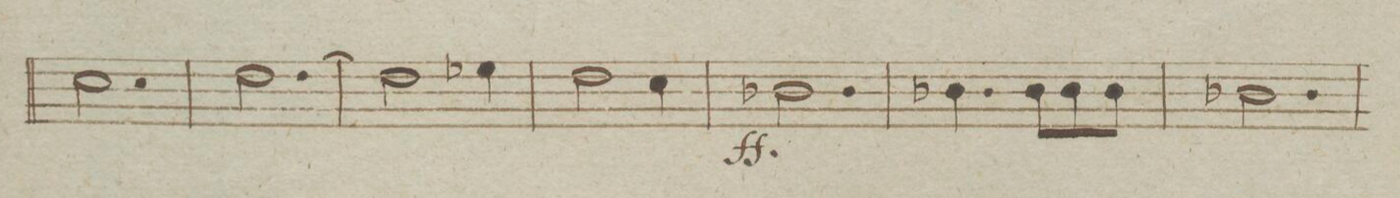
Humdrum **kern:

**kern	**dynam
*I"Corno Primo in Es.	*
*clefG2	*
*k[b-e-a-]	*
*M3/4	*
2.e-\	.
=28	=28
[2.f\	.
=29	=29
2f\]	.
4g-X\	.
=30	=30
2f\	.
4e-\	.
=31	=31
2.d-X\	ff
=32	=32
4.d-X\	.
8d-\L	.
8d-\	.
8d-\J	.
=33	=33
2.d-X\	.
=34	=34
*-	*-
